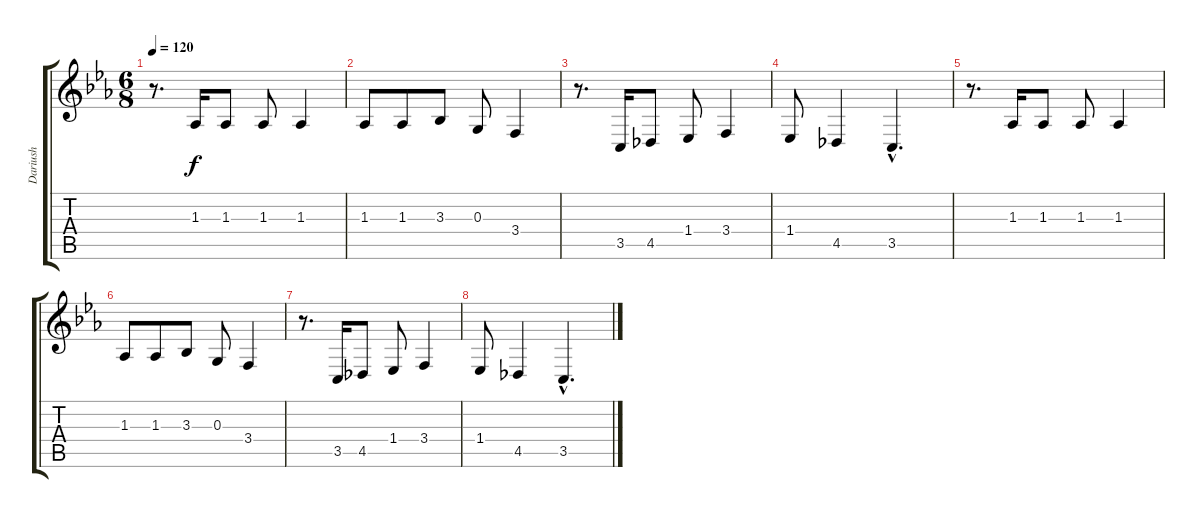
\track ("Dariush" "Dariush") {instrument lead6voice}
\staff {score tabs}
\tuning (E4 B3 G3 D3 A2 E2) {hide}
\ts (6 8)
\tempo 120
\clef g2
\ks eb
r.8{d dy f} 1.3.16 1.3.8 1.3.8 1.3.4 |
1.3.8 1.3.8 3.3.8 0.3.8 3.4.4 |
r.8{d} 3.5.16 4.5.8 1.4.8 3.4.4 |
1.4.8 4.5.4 3.5{hac}.4{d} |
r.8{d} 1.3.16 1.3.8 1.3.8 1.3.4 |
1.3.8 1.3.8 3.3.8 0.3.8 3.4.4 |
r.8{d} 3.5.16 4.5.8 1.4.8 3.4.4 |
1.4.8 4.5.4 3.5{hac}.4{d}
